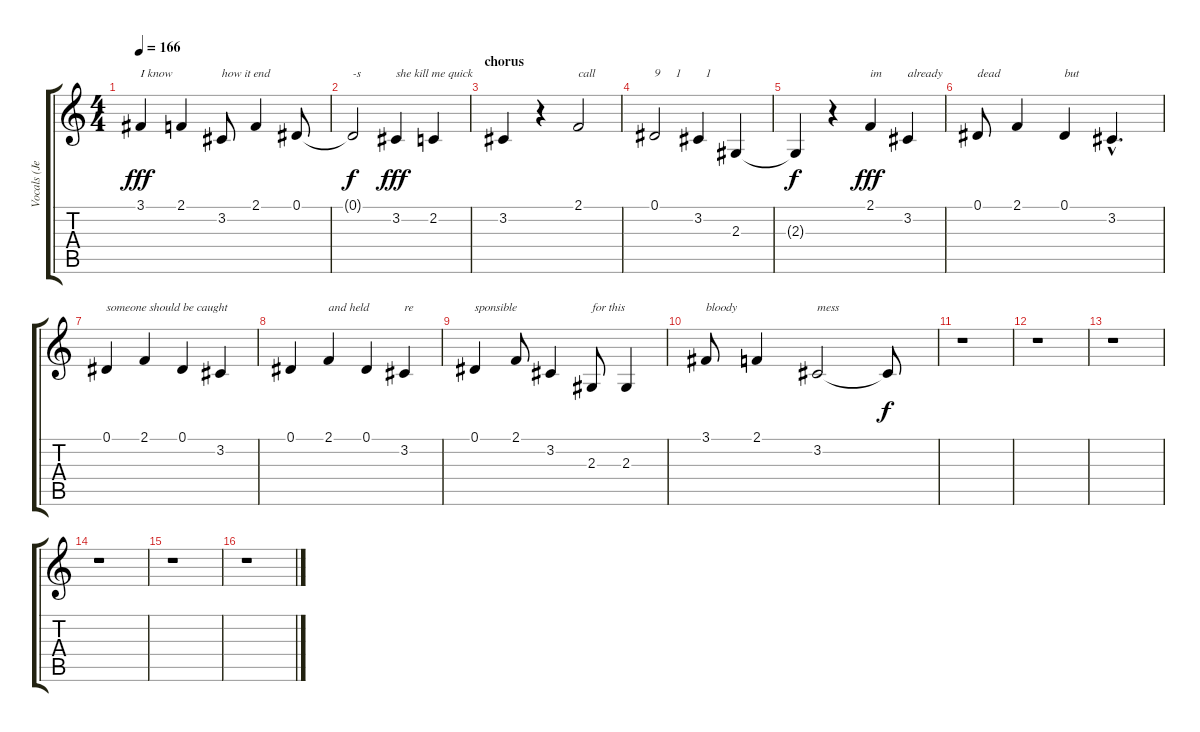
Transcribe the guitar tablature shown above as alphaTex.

\track ("Vocals (Jesse)" "Vocals (Je") {instrument oboe}
\staff {score tabs}
\tuning (Eb4 Bb3 Gb3 Db3 Ab2 Eb2) {hide}
\ts (4 4)
\tempo 166
\clef g2
\ks c
3.1.4{txt "I know " dy fff} 2.1.4 3.2.8{txt "how it end"} 2.1.4 0.1.8 |
0.1{t}.2{txt "-s" dy f} 3.2.4{txt "she kill me quick" dy fff} 2.2.4 |
\section ("" "chorus")
3.2.4 r.4 2.1.2{txt "call "} |
0.1.2{txt "9     1        1"} 3.2.4 2.3.4 |
2.3{t}.4{dy f} r.4 2.1.4{txt "im " dy fff} 3.2.4{txt "already"} |
0.1.8{txt "dead"} 2.1.4 0.1.4{txt "but"} 3.2{hac}.4{d} |
0.1.4{txt "someone should be caught"} 2.1.4 0.1.4 3.2.4 |
0.1.4 2.1.4{txt "and held "} 0.1.4 3.2.4{txt "re"} |
0.1.4{txt "sponsible"} 2.1.8 3.2.4 2.3.8{txt "for this"} 2.3.4 |
3.1.8{txt "bloody"} 2.1.4 3.2.2{txt "mess"} 3.2{t}.8{dy f} |
r.1 |
r.1 |
r.1 |
r.1 |
r.1 |
r.1
